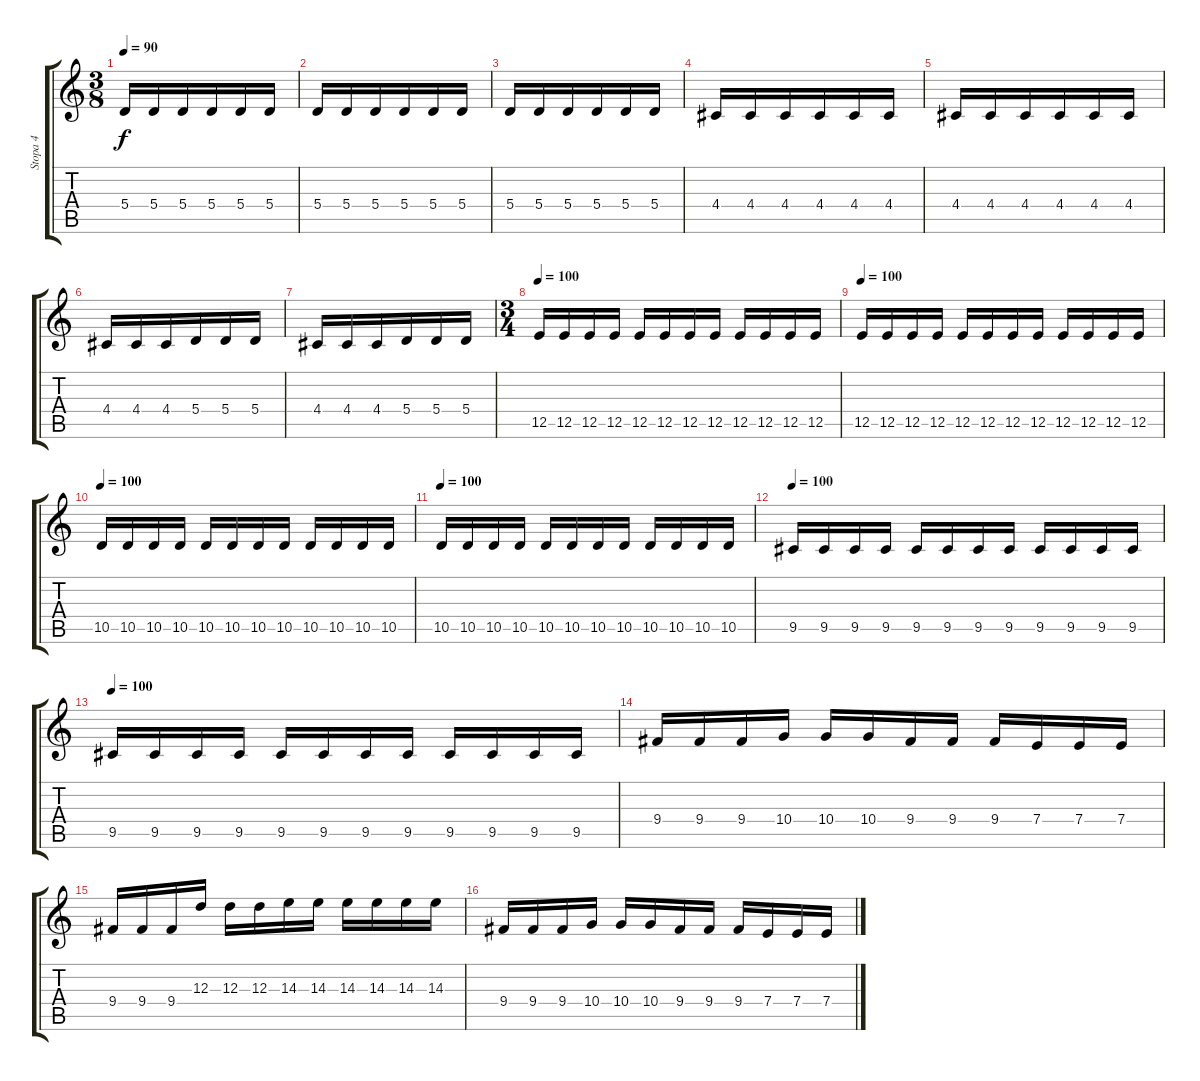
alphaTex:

\track ("Stopa 4" "Stopa 4") {instrument distortionguitar}
\staff {score tabs}
\tuning (B3 Gb3 D3 A2 E2 B1) {hide}
\ts (3 8)
\tempo 90
\clef g2
\ks c
5.4.16{dy f} 5.4.16 5.4.16 5.4.16 5.4.16 5.4.16 |
5.4.16 5.4.16 5.4.16 5.4.16 5.4.16 5.4.16 |
5.4.16 5.4.16 5.4.16 5.4.16 5.4.16 5.4.16 |
4.4.16 4.4.16 4.4.16 4.4.16 4.4.16 4.4.16 |
4.4.16 4.4.16 4.4.16 4.4.16 4.4.16 4.4.16 |
4.4.16 4.4.16 4.4.16 5.4.16 5.4.16 5.4.16 |
4.4.16 4.4.16 4.4.16 5.4.16 5.4.16 5.4.16 |
\ts (3 4)
\tempo 100
12.5.16 12.5.16 12.5.16 12.5.16 12.5.16 12.5.16 12.5.16 12.5.16 12.5.16 12.5.16 12.5.16 12.5.16 |
\tempo 100
12.5.16 12.5.16 12.5.16 12.5.16 12.5.16 12.5.16 12.5.16 12.5.16 12.5.16 12.5.16 12.5.16 12.5.16 |
\tempo 100
10.5.16 10.5.16 10.5.16 10.5.16 10.5.16 10.5.16 10.5.16 10.5.16 10.5.16 10.5.16 10.5.16 10.5.16 |
\tempo 100
10.5.16 10.5.16 10.5.16 10.5.16 10.5.16 10.5.16 10.5.16 10.5.16 10.5.16 10.5.16 10.5.16 10.5.16 |
\tempo 100
9.5.16 9.5.16 9.5.16 9.5.16 9.5.16 9.5.16 9.5.16 9.5.16 9.5.16 9.5.16 9.5.16 9.5.16 |
\tempo 100
9.5.16 9.5.16 9.5.16 9.5.16 9.5.16 9.5.16 9.5.16 9.5.16 9.5.16 9.5.16 9.5.16 9.5.16 |
9.4.16 9.4.16 9.4.16 10.4.16 10.4.16 10.4.16 9.4.16 9.4.16 9.4.16 7.4.16 7.4.16 7.4.16 |
9.4.16 9.4.16 9.4.16 12.3.16 12.3.16 12.3.16 14.3.16 14.3.16 14.3.16 14.3.16 14.3.16 14.3.16 |
9.4.16 9.4.16 9.4.16 10.4.16 10.4.16 10.4.16 9.4.16 9.4.16 9.4.16 7.4.16 7.4.16 7.4.16
